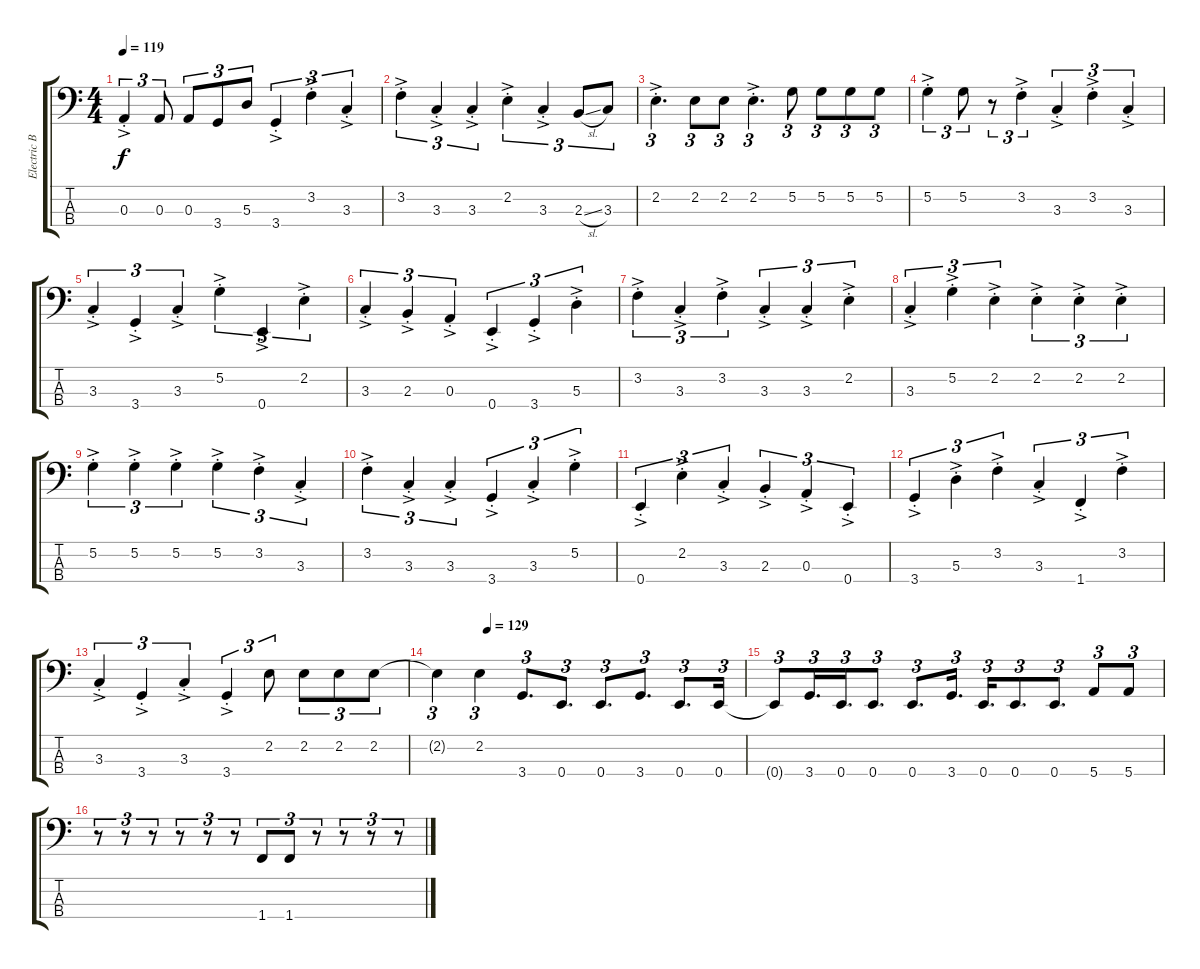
\track ("Electric Bass" "Electric B") {instrument electricbassfinger}
\staff {score tabs}
\tuning (G2 D2 A1 E1) {hide}
\ts (4 4)
\tempo 119
\clef f4
\ks c
0.3{ac st}.4{tu (3 2) dy f} 0.3.8{tu (3 2)} 0.3.8{tu (3 2)} 3.4.8{tu (3 2)} 5.3.8{tu (3 2)} 3.4{ac st}.4{tu (3 2)} 3.2{ac st}.4{tu (3 2)} 3.3{ac st}.4{tu (3 2)} |
3.2{ac st}.4{tu (3 2)} 3.3{ac st}.4{tu (3 2)} 3.3{ac st}.4{tu (3 2)} 2.2{ac st}.4{tu (3 2)} 3.3{ac st}.4{tu (3 2)} 2.3{sl}.8{tu (3 2)} 3.3.8{tu (3 2)} |
2.2{ac st}.4{d tu (3 2)} 2.2.8{tu (3 2)} 2.2.8{tu (3 2)} 2.2{ac st}.4{d tu (3 2)} 5.2.8{tu (3 2)} 5.2.8{tu (3 2)} 5.2.8{tu (3 2)} 5.2.8{tu (3 2)} |
5.2{ac st}.4{tu (3 2)} 5.2.8{tu (3 2)} r.8{tu (3 2)} 3.2{ac st}.4{tu (3 2)} 3.3{ac st}.4{tu (3 2)} 3.2{ac st}.4{tu (3 2)} 3.3{ac st}.4{tu (3 2)} |
3.3{ac st}.4{tu (3 2)} 3.4{ac st}.4{tu (3 2)} 3.3{ac st}.4{tu (3 2)} 5.2{ac st}.4{tu (3 2)} 0.4{ac st}.4{tu (3 2)} 2.2{ac st}.4{tu (3 2)} |
3.3{ac st}.4{tu (3 2)} 2.3{ac st}.4{tu (3 2)} 0.3{ac st}.4{tu (3 2)} 0.4{ac st}.4{tu (3 2)} 3.4{ac st}.4{tu (3 2)} 5.3{ac st}.4{tu (3 2)} |
3.2{ac st}.4{tu (3 2)} 3.3{ac st}.4{tu (3 2)} 3.2{ac st}.4{tu (3 2)} 3.3{ac st}.4{tu (3 2)} 3.3{ac st}.4{tu (3 2)} 2.2{ac st}.4{tu (3 2)} |
3.3{ac st}.4{tu (3 2)} 5.2{ac st}.4{tu (3 2)} 2.2{ac st}.4{tu (3 2)} 2.2{ac st}.4{tu (3 2)} 2.2{ac st}.4{tu (3 2)} 2.2{ac st}.4{tu (3 2)} |
5.2{ac st}.4{tu (3 2)} 5.2{ac st}.4{tu (3 2)} 5.2{ac st}.4{tu (3 2)} 5.2{ac st}.4{tu (3 2)} 3.2{ac st}.4{tu (3 2)} 3.3{ac st}.4{tu (3 2)} |
3.2{ac st}.4{tu (3 2)} 3.3{ac st}.4{tu (3 2)} 3.3{ac st}.4{tu (3 2)} 3.4{ac st}.4{tu (3 2)} 3.3{ac st}.4{tu (3 2)} 5.2{ac st}.4{tu (3 2)} |
0.4{ac st}.4{tu (3 2)} 2.2{ac st}.4{tu (3 2)} 3.3{ac st}.4{tu (3 2)} 2.3{ac st}.4{tu (3 2)} 0.3{ac st}.4{tu (3 2)} 0.4{ac st}.4{tu (3 2)} |
3.4{ac st}.4{tu (3 2)} 5.3{ac st}.4{tu (3 2)} 3.2{ac st}.4{tu (3 2)} 3.3{ac st}.4{tu (3 2)} 1.4{ac st}.4{tu (3 2)} 3.2{ac st}.4{tu (3 2)} |
3.3{ac st}.4{tu (3 2)} 3.4{ac st}.4{tu (3 2)} 3.3{ac st}.4{tu (3 2)} 3.4{ac st}.4{tu (3 2)} 2.2.8{tu (3 2)} 2.2.8{tu (3 2)} 2.2.8{tu (3 2)} 2.2.8{tu (3 2)} |
\tempo (129 0.16666666666666666)
2.2{t}.4{tu (3 2)} 2.2.4{tu (3 2)} 3.4.8{d tu (3 2)} 0.4.8{d tu (3 2)} 0.4.8{d tu (3 2)} 3.4.8{d tu (3 2)} 0.4.8{d tu (3 2)} 0.4.16{tu (3 2)} |
0.4{t}.8{tu (3 2)} 3.4.16{d tu (3 2)} 0.4.16{d tu (3 2)} 0.4.8{d tu (3 2)} 0.4.8{d tu (3 2)} 3.4.16{d tu (3 2)} 0.4.16{d tu (3 2)} 0.4.8{d tu (3 2)} 0.4.8{d tu (3 2)} 5.4.8{tu (3 2)} 5.4.8{tu (3 2)} |
r.8{tu (3 2)} r.8{tu (3 2)} r.8{tu (3 2)} r.8{tu (3 2)} r.8{tu (3 2)} r.8{tu (3 2)} 1.4.8{tu (3 2)} 1.4.8{tu (3 2)} r.8{tu (3 2)} r.8{tu (3 2)} r.8{tu (3 2)} r.8{tu (3 2)}
